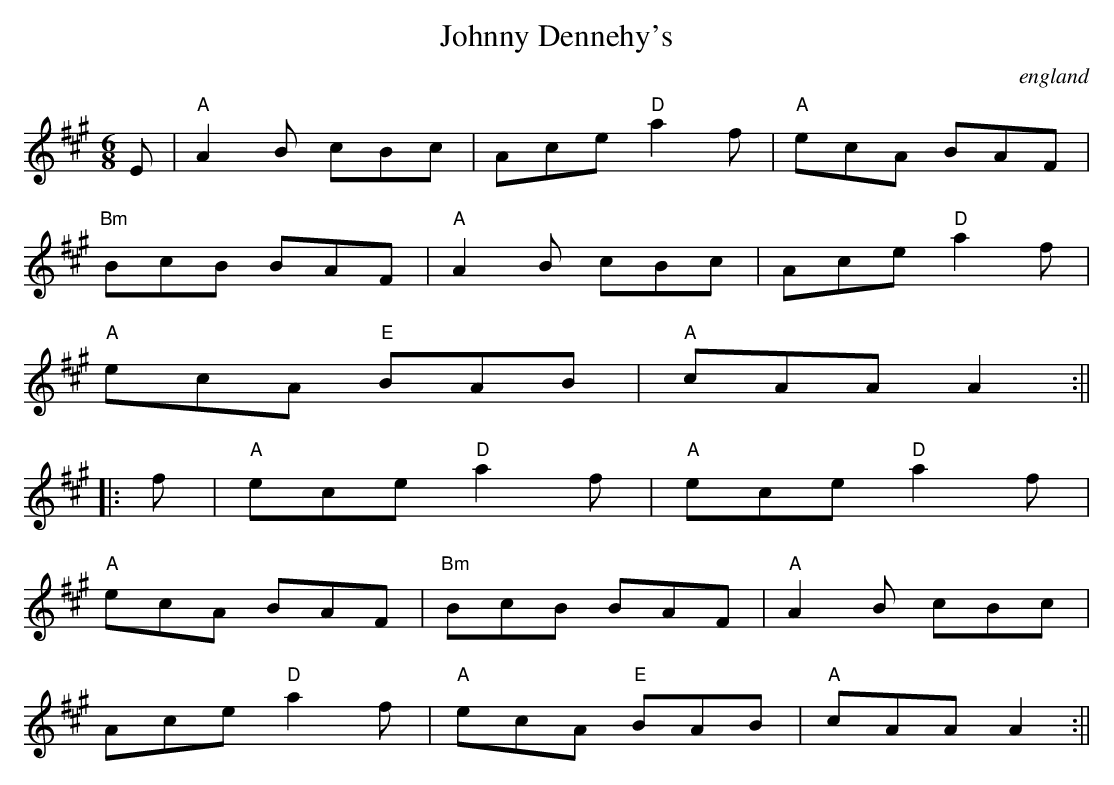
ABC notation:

X:1
T:Johnny Dennehy's
O:england
M:6/8
L:1/8
K:A
E | "A" A2 B cBc | Ace "D" a2 f | "A" ecA BAF |
"Bm" BcB BAF | "A" A2 B cBc | Ace "D" a2 f |
"A"ecA "E" BAB | "A" cAA A2 :||
||: f | "A" ece "D" a2 f | "A" ece "D" a2 f |
"A" ecA BAF | "Bm" BcB BAF | "A" A2 B cBc |
Ace "D" a2 f | "A" ecA "E" BAB | "A" cAA A2 :||
